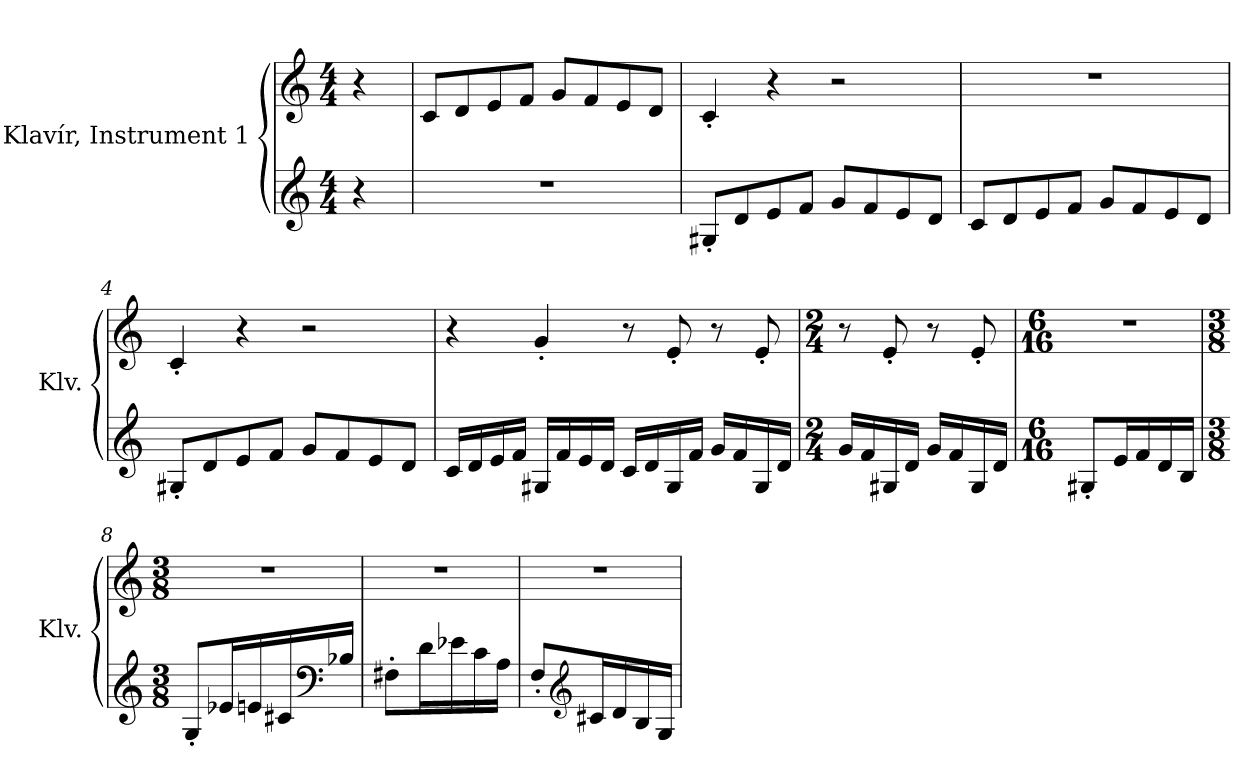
**kern	**kern
*part1	*part1
*staff2	*staff1
*I"Klavír, Instrument  1	*
*I'Klv.	*
*clefG2	*clefG2
*k[]	*k[]
*M4/4	*M4/4
*MM170	*MM170
=	=
4r	4r
=1	=1
*	*MM90
1r	8c/L
*	*MM110
.	8d/
.	8e/
.	8f/J
.	8g/L
.	8f/
.	8e/
.	8d/J
=2	=2
8G#X'/L	4c'/
8d/	.
8e/	4r
8f/J	.
8g/L	2r
8f/	.
8e/	.
8d/J	.
=3	=3
8c/L	1r
8d/	.
8e/	.
8f/J	.
8g/L	.
8f/	.
8e/	.
8d/J	.
=4	=4
8G#X'/L	4c'/
8d/	.
8e/	4r
8f/J	.
8g/L	2r
8f/	.
8e/	.
8d/J	.
!!LO:LB:g=z
=5	=5
16c/LL	4r
16d/	.
16e/	.
16f/JJ	.
16G#X/LL	4g'/
16f/	.
16e/	.
16d/JJ	.
*	*MM120
16c/LL	8r
16d/	.
*	*MM125
16G#/	8e'/
16f/JJ	.
*	*MM130
16g/LL	8r
16f/	.
*	*MM140
16G#/	8e'/
16d/JJ	.
=6	=6
*M2/4	*M2/4
*	*MM150
16g/LL	8r
16f/	.
*	*MM160
16G#X/	8e'/
16d/JJ	.
*	*MM170
16g/LL	8r
16f/	.
16G#/	8e'/
16d/JJ	.
=7	=7
*M6/16	*M6/16
8G#X'/L	4.r
16e/L	.
16f/	.
16d/	.
16B/JJ	.
=8	=8
*M3/8	*M3/8
8G'/L	4.r
16e-X/L	.
16en/	.
16c#X/	.
*clefF4	*
16B-X/JJ	.
!!LO:LB:g=z
=9	=9
8F#X'\L	4.r
16d\L	.
16e-X\	.
16c\	.
16A\JJ	.
=10	=10
8F'/L	4.r
*clefG2	*
16c#X/L	.
16d/	.
16B/	.
16G/JJ	.
=	=
*-	*-
